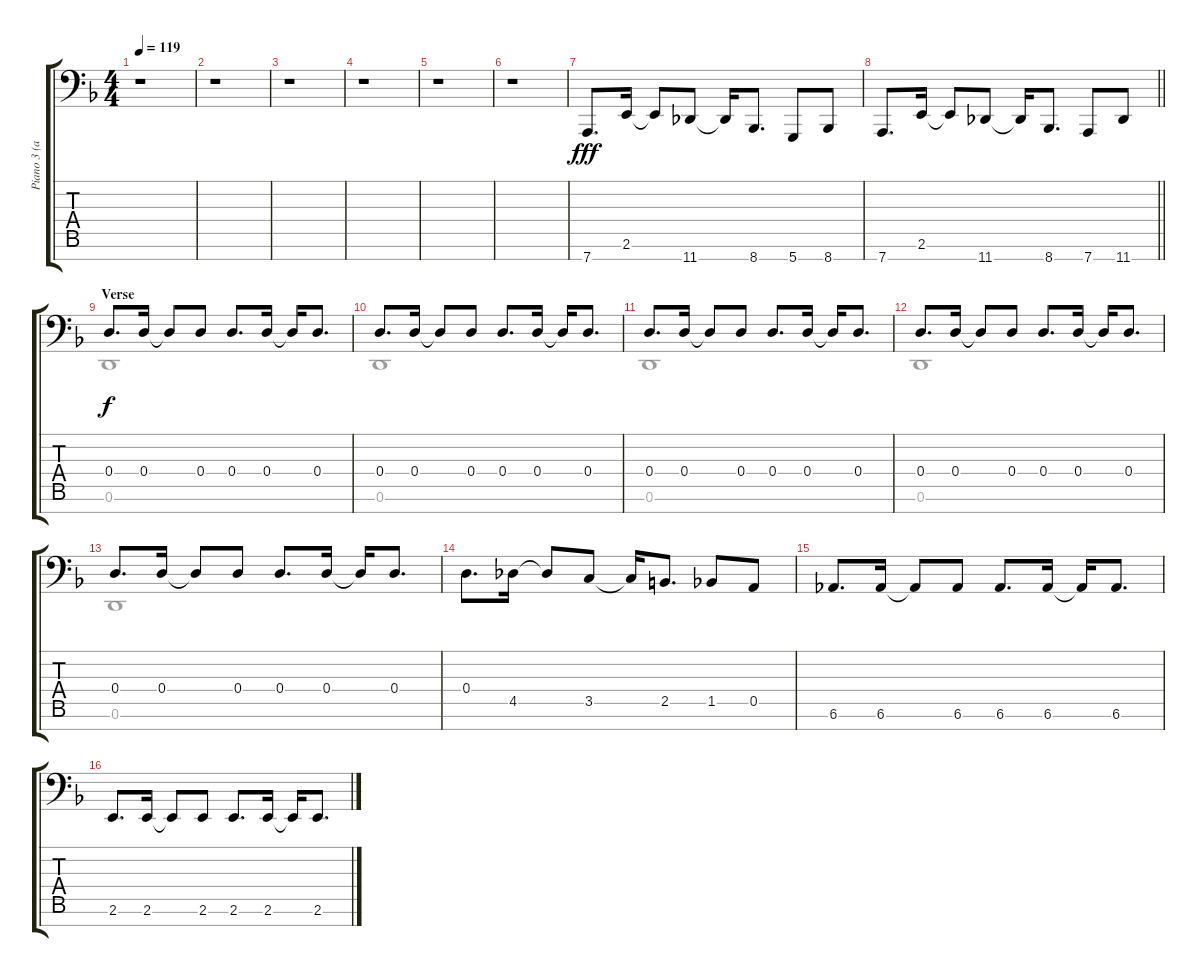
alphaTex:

\track ("Piano 3 (acous.) (LH)" "Piano 3 (a") {instrument brightacousticpiano}
\staff {score tabs}
\tuning (E4 B3 G3 D3 A2 D2 D1) {hide}
\voice
\ts (4 4)
\tempo 119
\clef f4
\ks dminor
r.1{dy fff} |
r.1 |
r.1 |
r.1 |
r.1 |
r.1 |
7.7.8{d} 2.6.16 2.6{t}.8 11.7.8 11.7{t}.16 8.7.8{d} 5.7.8 8.7.8 |
\barLineRight lightlight
7.7.8{d} 2.6.16 2.6{t}.8 11.7.8 11.7{t}.16 8.7.8{d} 7.7.8 11.7.8 |
\section ("" "Verse")
0.4.8{d dy f} 0.4.16 0.4{t}.8 0.4.8 0.4.8{d} 0.4.16 0.4{t}.16 0.4.8{d} |
0.4.8{d} 0.4.16 0.4{t}.8 0.4.8 0.4.8{d} 0.4.16 0.4{t}.16 0.4.8{d} |
0.4.8{d} 0.4.16 0.4{t}.8 0.4.8 0.4.8{d} 0.4.16 0.4{t}.16 0.4.8{d} |
0.4.8{d} 0.4.16 0.4{t}.8 0.4.8 0.4.8{d} 0.4.16 0.4{t}.16 0.4.8{d} |
0.4.8{d} 0.4.16 0.4{t}.8 0.4.8 0.4.8{d} 0.4.16 0.4{t}.16 0.4.8{d} |
0.4.8{d} 4.5.16 4.5{t}.8 3.5.8 3.5{t}.16 2.5.8{d} 1.5.8 0.5.8 |
6.6.8{d} 6.6.16 6.6{t}.8 6.6.8 6.6.8{d} 6.6.16 6.6{t}.16 6.6.8{d} |
2.6.8{d} 2.6.16 2.6{t}.8 2.6.8 2.6.8{d} 2.6.16 2.6{t}.16 2.6.8{d}
\voice
\clef f4
\ottava regular
\simile none
\ks dminor
|
|
|
|
|
|
|
\barLineRight lightlight
|
0.6.1 |
0.6.1 |
0.6.1 |
0.6.1 |
0.6.1 |
|
|
